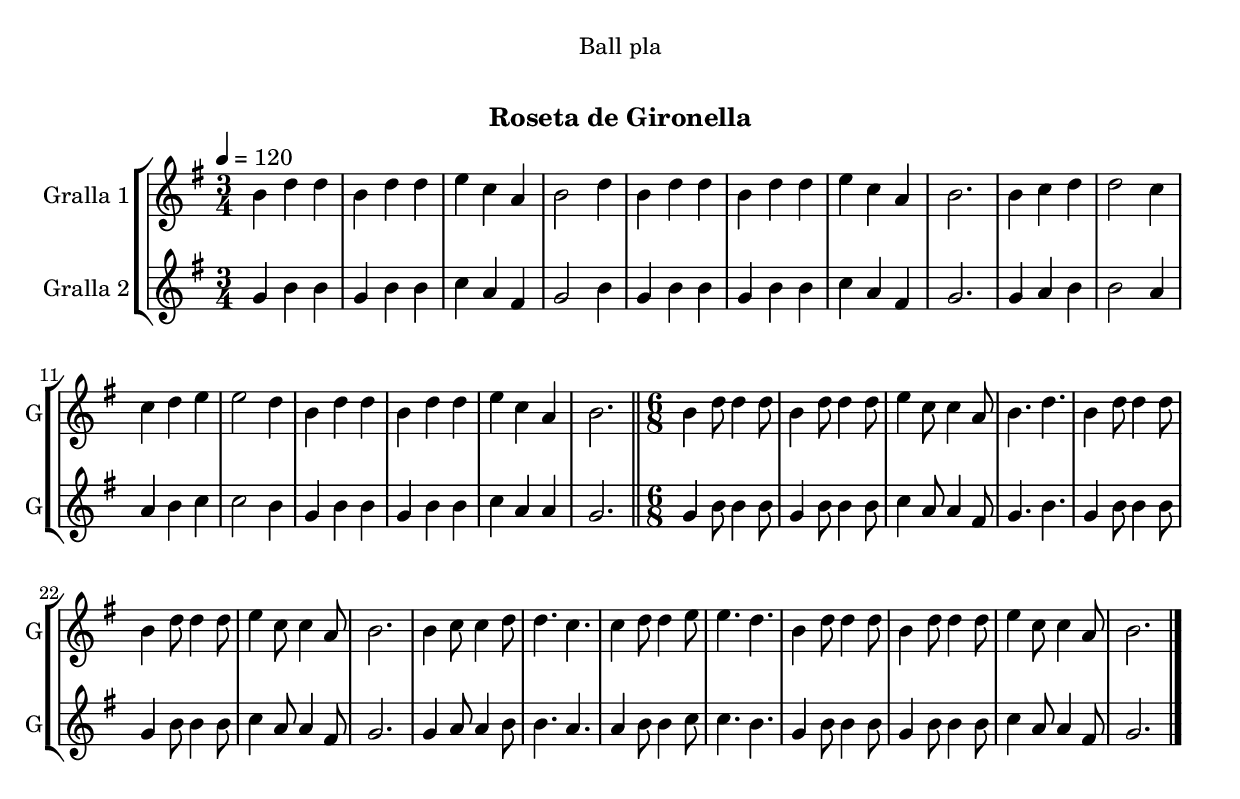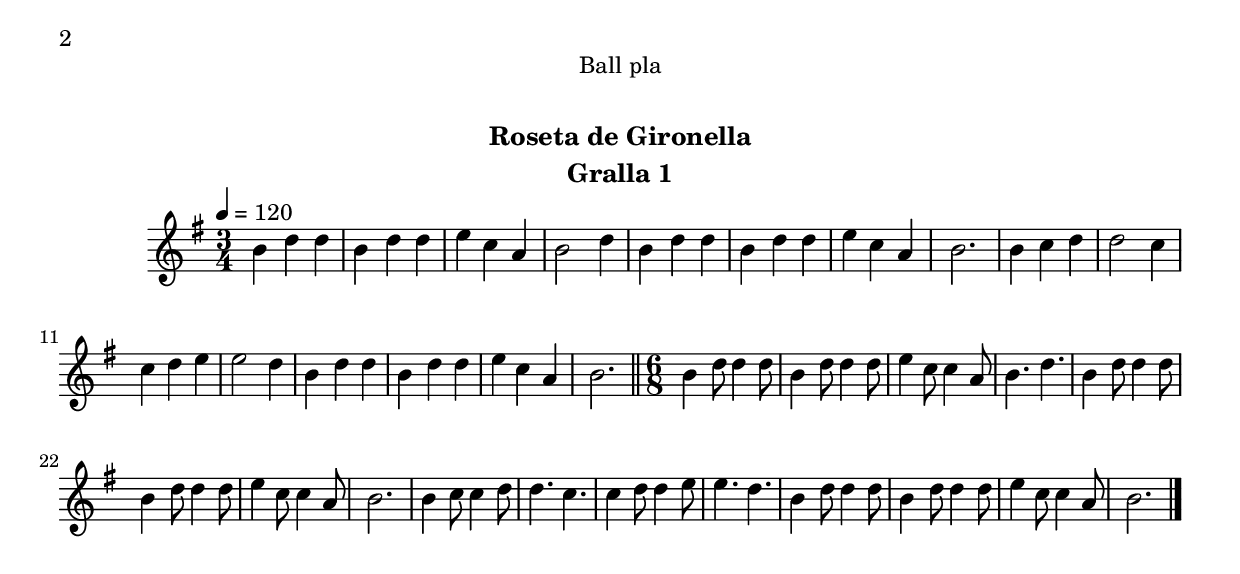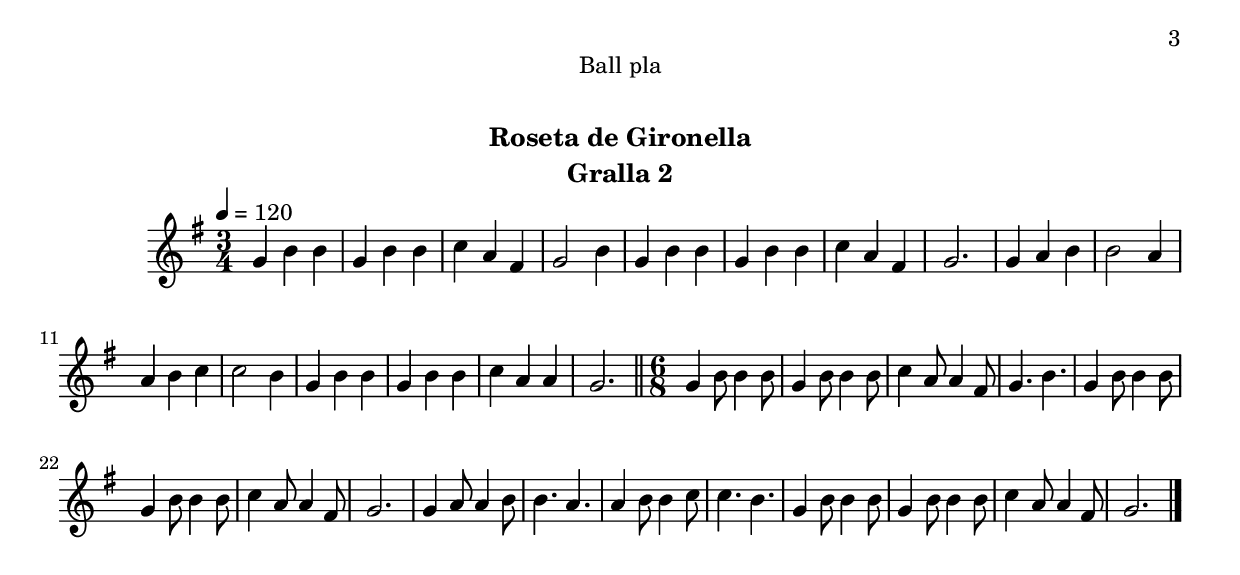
\version "2.22.1"

\header {
  dedication="Ball pla"
  title="    "
  subtitle="Roseta de Gironella"
  subsubtitle=""
  poet=""
  meter=""
  piece=""
  composer=""
  arranger=""
  opus=""
  instrument=""
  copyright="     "
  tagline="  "
}

liniaroAa =
\relative b'
{
  \tempo 4=120
  \clef treble
  \key g \major
  \time 3/4
  b4 d d  |
  b4 d d  |
  e4 c a  |
  b2 d4  |
  %05
  b4 d d  |
  b4 d d  |
  e4 c a  |
  b2.  |
  b4 c d  |
  %10
  d2 c4  |
  c4 d e  |
  e2 d4  |
  b4 d d  |
  b4 d d  |
  %15
  e4 c a  |
  b2.  \bar "||"
  \time 6/8   b4 d8 d4 d8  |
  b4 d8 d4 d8  |
  e4 c8 c4 a8  |
  %20
  b4. d  |
  b4 d8 d4 d8  |
  b4 d8 d4 d8  |
  e4 c8 c4 a8  |
  b2.  |
  %25
  b4 c8 c4 d8  |
  d4. c  |
  c4 d8 d4 e8  |
  e4. d  |
  b4 d8 d4 d8  |
  %30
  b4 d8 d4 d8  |
  e4 c8 c4 a8  |
  b2.  \bar "|."
}

liniaroAb =
\relative g'
{
  \tempo 4=120
  \clef treble
  \key g \major
  \time 3/4
  g4 b b  |
  g4 b b  |
  c4 a fis  |
  g2 b4  |
  %05
  g4 b b  |
  g4 b b  |
  c4 a fis  |
  g2.  |
  g4 a b  |
  %10
  b2 a4  |
  a4 b c  |
  c2 b4  |
  g4 b b  |
  g4 b b  |
  %15
  c4 a a  |
  g2.  \bar "||"
  \time 6/8   g4 b8 b4 b8  |
  g4 b8 b4 b8  |
  c4 a8 a4 fis8  |
  %20
  g4. b  |
  g4 b8 b4 b8  |
  g4 b8 b4 b8  |
  c4 a8 a4 fis8  |
  g2.  |
  %25
  g4 a8 a4 b8  |
  b4. a  |
  a4 b8 b4 c8  |
  c4. b  |
  g4 b8 b4 b8  |
  %30
  g4 b8 b4 b8  |
  c4 a8 a4 fis8  |
  g2.  \bar "|."
}

\bookpart {
  \score {
    \new StaffGroup {
      \override Score.RehearsalMark #'self-alignment-X = #LEFT
      <<
        \new Staff \with {instrumentName = #"Gralla 1" shortInstrumentName = #"G"} \liniaroAa
        \new Staff \with {instrumentName = #"Gralla 2" shortInstrumentName = #"G"} \liniaroAb
      >>
    }
    \layout {}
  }
  \score { \unfoldRepeats
    \new StaffGroup {
      \override Score.RehearsalMark #'self-alignment-X = #LEFT
      <<
        \new Staff \with {instrumentName = #"Gralla 1" shortInstrumentName = #"G"} \liniaroAa
        \new Staff \with {instrumentName = #"Gralla 2" shortInstrumentName = #"G"} \liniaroAb
      >>
    }
    \midi {
      \set Staff.midiInstrument = "oboe"
      \set DrumStaff.midiInstrument = "drums"
    }
  }
}

\bookpart {
  \header {instrument="Gralla 1"}
  \score {
    \new StaffGroup {
      \override Score.RehearsalMark #'self-alignment-X = #LEFT
      <<
        \new Staff \liniaroAa
      >>
    }
    \layout {}
  }
  \score { \unfoldRepeats
    \new StaffGroup {
      \override Score.RehearsalMark #'self-alignment-X = #LEFT
      <<
        \new Staff \liniaroAa
      >>
    }
    \midi {
      \set Staff.midiInstrument = "oboe"
      \set DrumStaff.midiInstrument = "drums"
    }
  }
}

\bookpart {
  \header {instrument="Gralla 2"}
  \score {
    \new StaffGroup {
      \override Score.RehearsalMark #'self-alignment-X = #LEFT
      <<
        \new Staff \liniaroAb
      >>
    }
    \layout {}
  }
  \score { \unfoldRepeats
    \new StaffGroup {
      \override Score.RehearsalMark #'self-alignment-X = #LEFT
      <<
        \new Staff \liniaroAb
      >>
    }
    \midi {
      \set Staff.midiInstrument = "oboe"
      \set DrumStaff.midiInstrument = "drums"
    }
  }
}

